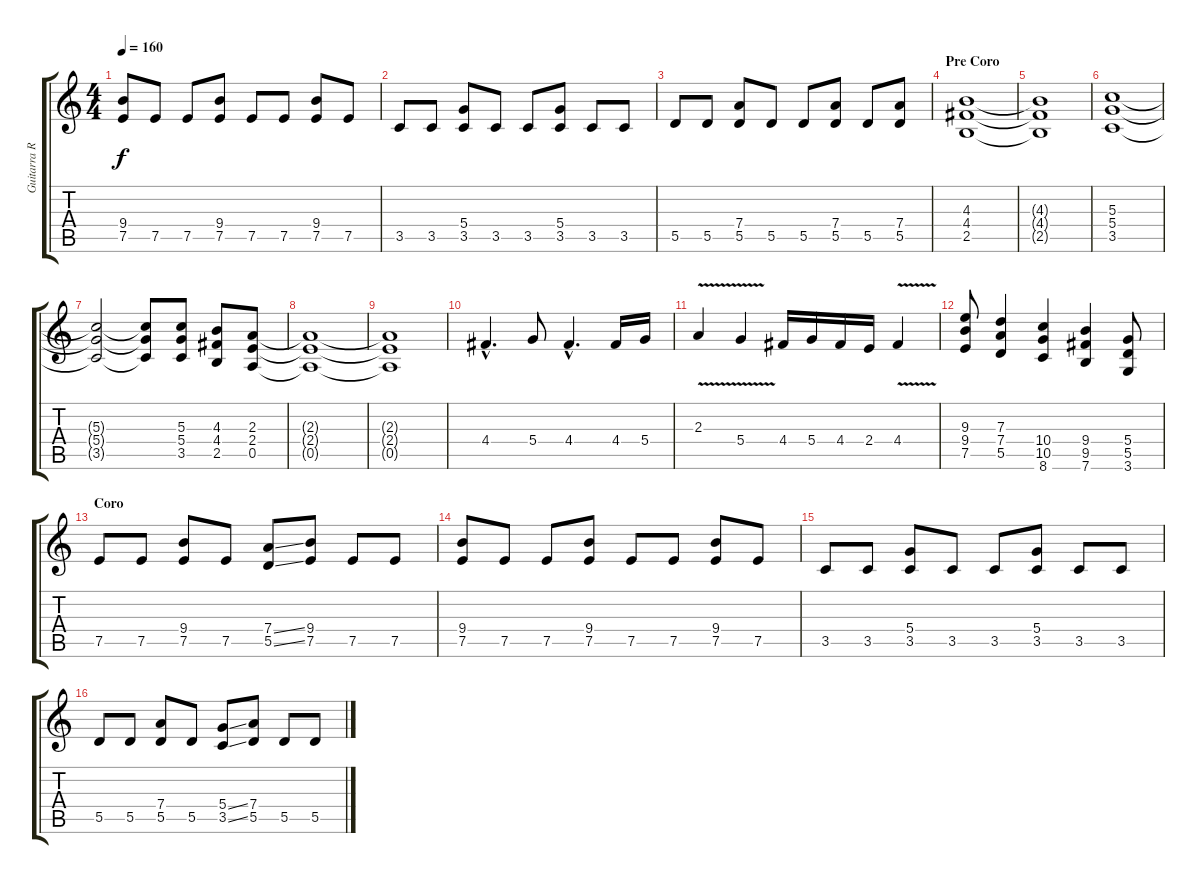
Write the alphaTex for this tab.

\track ("Guitarra Ritmica" "Guitarra R") {instrument distortionguitar}
\staff {score tabs}
\tuning (E4 B3 G3 D3 A2 E2) {hide}
\ts (4 4)
\tempo 160
\clef g2
\ks c
(9.4 7.5).8{dy f} 7.5.8 7.5.8 (9.4 7.5).8 7.5.8 7.5.8 (9.4 7.5).8 7.5.8 |
3.5.8 3.5.8 (5.4 3.5).8 3.5.8 3.5.8 (5.4 3.5).8 3.5.8 3.5.8 |
5.5.8 5.5.8 (7.4 5.5).8 5.5.8 5.5.8 (7.4 5.5).8 5.5.8 (7.4 5.5).8 |
\section ("" "Pre Coro")
(4.3 4.4 2.5).1 |
(4.3{t} 4.4{t} 2.5{t}).1 |
(5.3 5.4 3.5).1 |
(5.3{t} 5.4{t} 3.5{t}).2 (5.3{t} 5.4{t} 3.5{t}).8 (5.3 5.4 3.5).8 (4.3 4.4 2.5).8 (2.3 2.4 0.5).8 |
(2.3{t} 2.4{t} 0.5{t}).1 |
(2.3{t} 2.4{t} 0.5{t}).1 |
4.4{hac}.4{d} 5.4.8 4.4{hac}.4{d} 4.4.16 5.4.16 |
2.3{v}.4 5.4{v}.4 4.4.16 5.4.16 4.4.16 2.4.16 4.4{v}.4 |
(9.3 9.4 7.5).8 (7.3 7.4 5.5).4 (10.4 10.5 8.6).4 (9.4 9.5 7.6).4 (5.4 5.5 3.6).8 |
\section ("" "Coro")
7.5.8 7.5.8 (9.4 7.5).8 7.5.8 (7.4{ss} 5.5{ss}).8 (9.4 7.5).8 7.5.8 7.5.8 |
(9.4 7.5).8 7.5.8 7.5.8 (9.4 7.5).8 7.5.8 7.5.8 (9.4 7.5).8 7.5.8 |
3.5.8 3.5.8 (5.4 3.5).8 3.5.8 3.5.8 (5.4 3.5).8 3.5.8 3.5.8 |
5.5.8 5.5.8 (7.4 5.5).8 5.5.8 (5.4{ss} 3.5{ss}).8 (7.4 5.5).8 5.5.8 5.5.8
